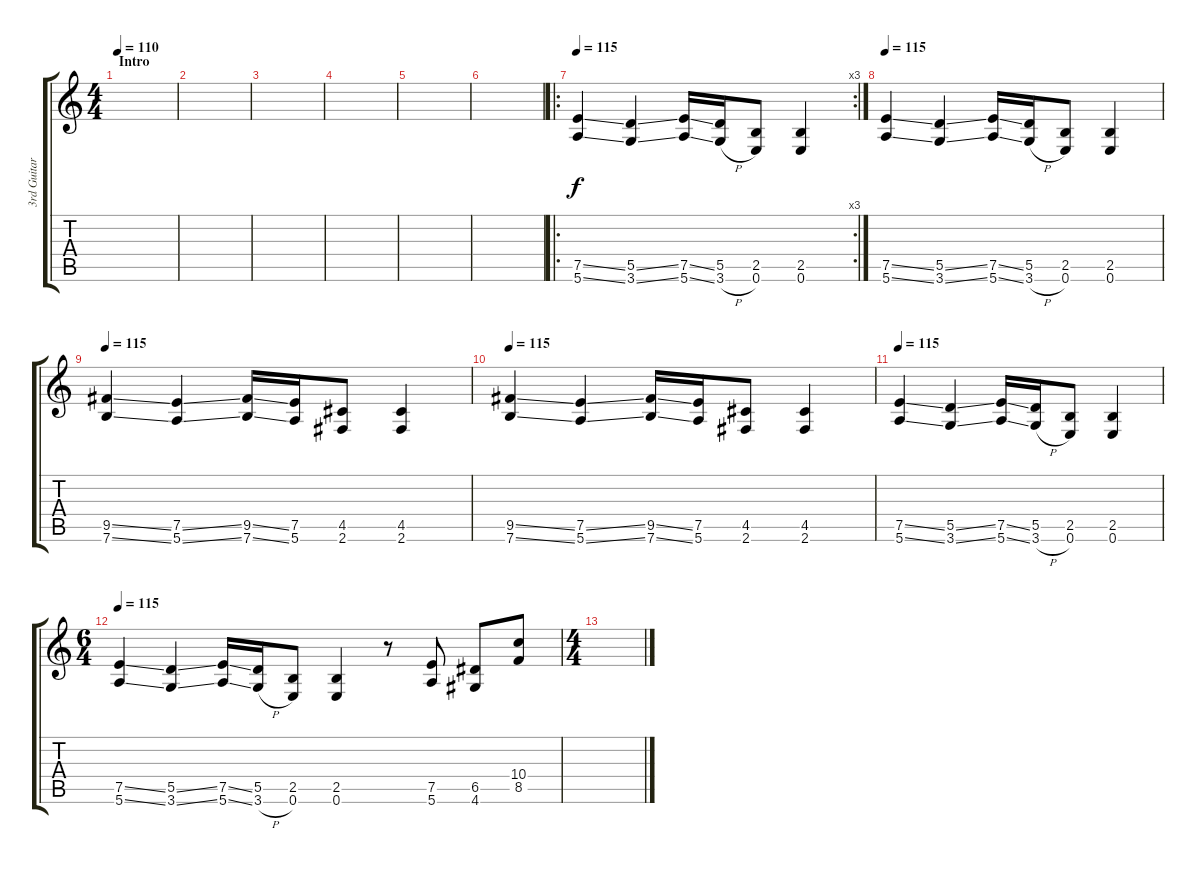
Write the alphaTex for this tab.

\track ("3rd Guitar" "3rd Guitar") {instrument distortionguitar}
\staff {score tabs}
\tuning (E4 B3 G3 D3 A2 E2) {hide}
\ts (4 4)
\section ("" "Intro")
\tempo 110
\clef g2
\ks c
|
|
|
|
|
|
\ro
\rc 3
\tempo 115
(7.5{ss} 5.6{ss}).4 (5.5{ss} 3.6{ss}).4 (7.5{ss} 5.6{ss}).16 (5.5 3.6{h}).16 (2.5 0.6).8 (2.5 0.6).4 |
\tempo 115
(7.5{ss} 5.6{ss}).4 (5.5{ss} 3.6{ss}).4 (7.5{ss} 5.6{ss}).16 (5.5 3.6{h}).16 (2.5 0.6).8 (2.5 0.6).4 |
\tempo 115
(9.5{ss} 7.6{ss}).4 (7.5{ss} 5.6{ss}).4 (9.5{ss} 7.6{ss}).16 (7.5 5.6).16 (4.5 2.6).8 (4.5 2.6).4 |
\tempo 115
(9.5{ss} 7.6{ss}).4 (7.5{ss} 5.6{ss}).4 (9.5{ss} 7.6{ss}).16 (7.5 5.6).16 (4.5 2.6).8 (4.5 2.6).4 |
\tempo 115
(7.5{ss} 5.6{ss}).4 (5.5{ss} 3.6{ss}).4 (7.5{ss} 5.6{ss}).16 (5.5 3.6{h}).16 (2.5 0.6).8 (2.5 0.6).4 |
\ts (6 4)
\tempo 115
(7.5{ss} 5.6{ss}).4 (5.5{ss} 3.6{ss}).4 (7.5{ss} 5.6{ss}).16 (5.5 3.6{h}).16 (2.5 0.6).8 (2.5 0.6).4 r.8 (7.5 5.6).8 (6.5 4.6).8 (10.4 8.5).8 |
\ts (4 4)
